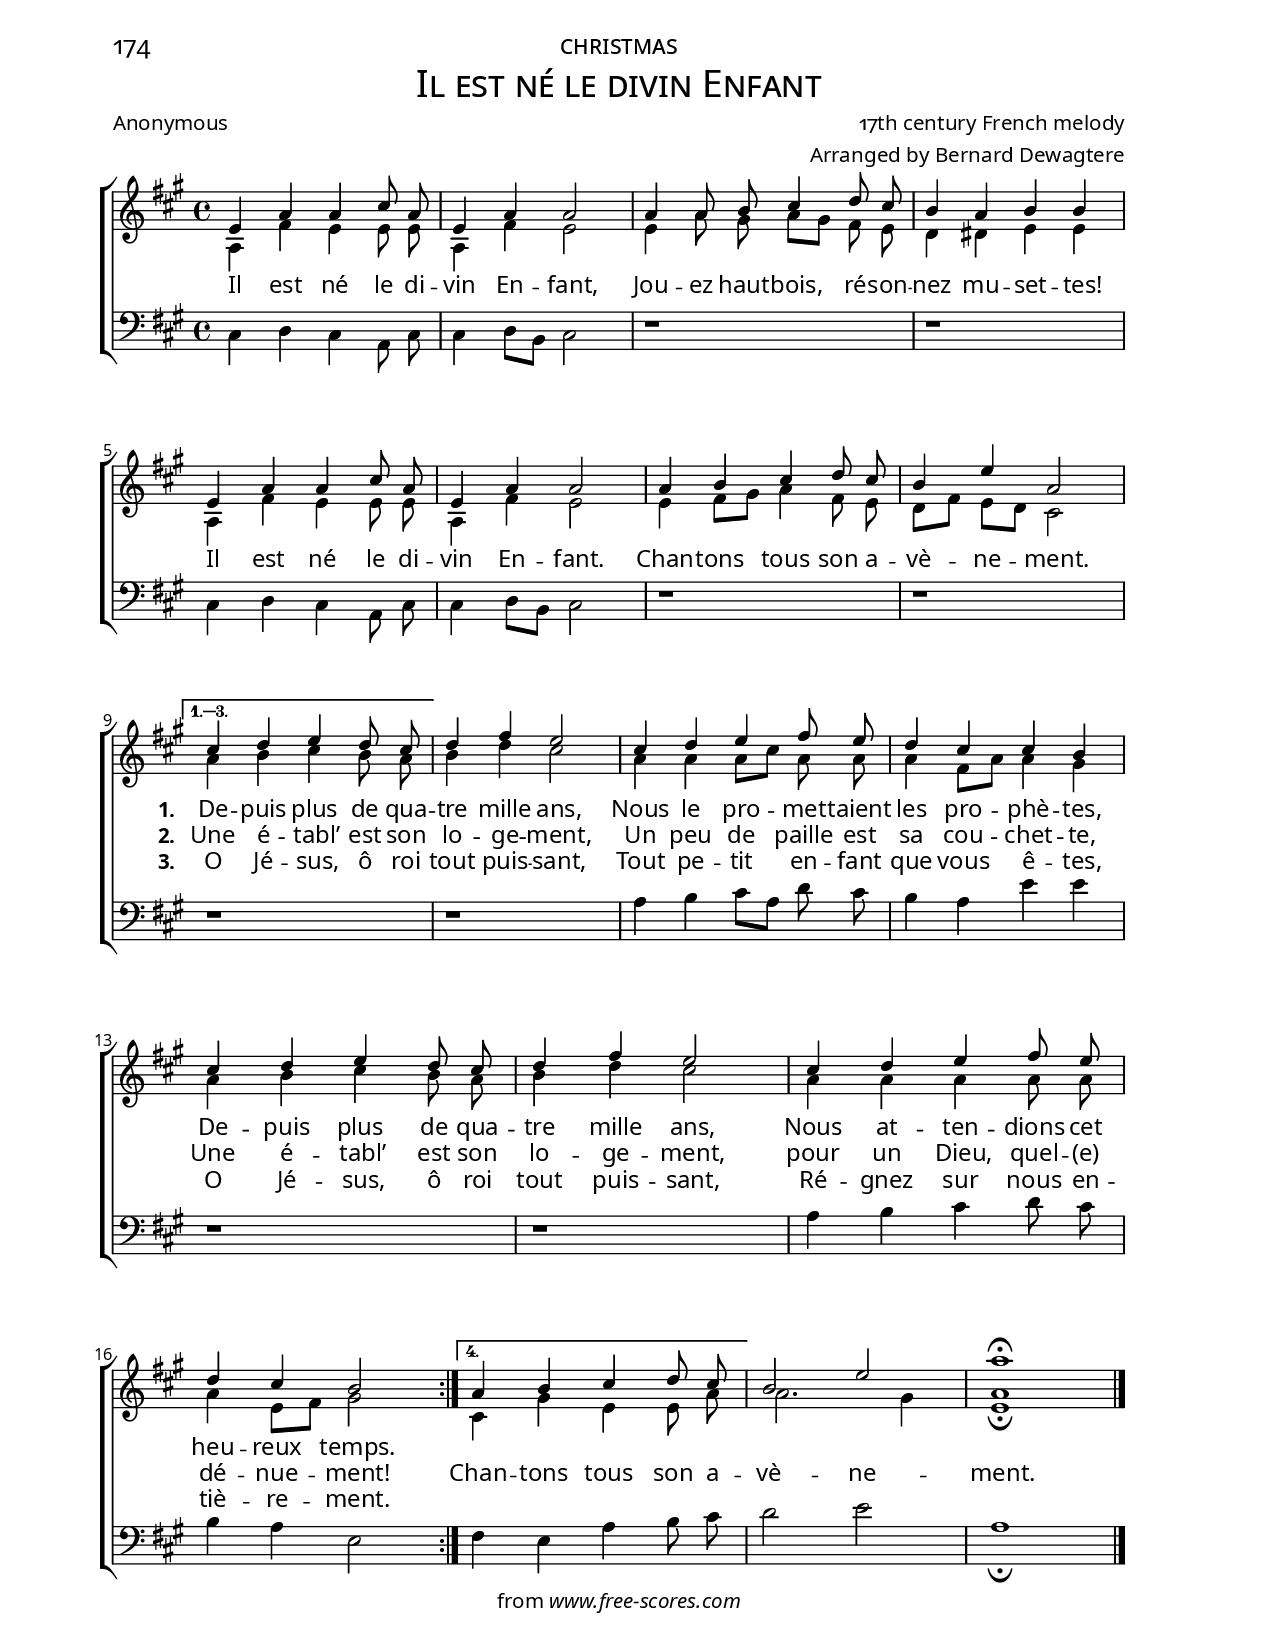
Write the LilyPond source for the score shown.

\version "2.14.2"
\include "util.ly"
\header {
  title = \markup{\override #'(font-name . "Garamond Premr Pro Smbd Subh"){ \abs-fontsize #18 \smallCapsOldStyle"Il est né le divin Enfant"}}
  poet = \markup\oldStyleNum"Anonymous"
  composer = \markup\oldStyleNum"17th century French melody"
  arranger = \markup\oldStyleNum"Arranged by Bernard Dewagtere"
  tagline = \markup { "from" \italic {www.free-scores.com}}
}
\paper {
  %print-all-headers = ##t
  paper-height = 11\in
  paper-width = 8.5\in
  indent = 0\in
  %system-system-spacing = #'((basic-distance . 10) (padding . 0))
  %system-system-spacing =
  %  #'((basic-distance . 0)
  %     (minimum-distance . 0)
  %     (padding . -0.35)
  %     (stretchability . 100))
  ragged-last-bottom = ##f
  ragged-bottom = ##f
  two-sided = ##t
  inner-margin = 1\in
  outer-margin = 0.75\in
  top-margin = 0.26\in
  bottom-margin = 0.25\in
  first-page-number = #174
  print-first-page-number = ##t
  headerLine = \markup{ \smallCapsOldStyle"christmas"}
  oddHeaderMarkup = \markup\fill-line{
     \abs-fontsize #12.5
     \combine 
        \fill-line{"" \on-the-fly #print-page-number-check-first
        \oldStylePageNum""
        }
        \fill-line{\headerLine}
  }
  evenHeaderMarkup = \markup {
     \abs-fontsize #12.5
     \combine
        \on-the-fly #print-page-number-check-first
        \oldStylePageNum""
        \fill-line{\headerLine}
  }
}
#(set-global-staff-size 18) \paper{ #(define fonts (make-pango-font-tree "Garamond Premr Pro" "Garamond Premr Pro" "Garamond Premr Pro" (/ 18 20))) }
global = {
  \key a \major
  \time 4/4
  \autoBeamOff
  \set Score.voltaSpannerDuration = #(ly:make-moment 4 4)
}

sopMusic = \relative c' {
  \repeat volta 4 {
    e4 a a cis8 a |
    e4 a a2 |
    a4 a8 b cis4 d8 cis |
    b4 a b b |
    e, a a cis8 a |
    e4 a a2 |
    
    a4 b cis d8 cis |
    b4 e a,2 |
  }
  \alternative {
    {
      cis4 d e d8 cis |
      d4 fis e2 |
      cis4 d e fis8 e |
      d4 cis cis b |
      
      cis d e d8 cis |
      d4 fis e2 |
      cis4 d e fis8 e |
      d4 cis b2 |
    }
    {
      a4 b cis d8 cis |
      b2 e |
      a1\fermata \bar "|."
    }
  }
}
sopWords = \lyricmode {
  
}

altoMusic = \relative c' {
  a4 fis' e e8 e |
  a,4 fis' e2 |
  e4 a8 gis a[ gis] fis e |
  d4 dis e e |
  a, fis' e e8 e |
  a,4 fis' e2 |
  
  e4 fis8[ gis] a4 fis8 e |
  d[ fis] e[ d] cis2 |
  a'4 b cis b8 a |
  b4 d cis2 |
  a4 a a8[ cis] a a |
  a4 fis8[ a] a4 gis |
  
  a b cis b8 a |
  b4 d cis2 |
  a4 a a a8 a |
  a4 e8[ fis] gis2 |
  cis,4 gis' e e8 a |
  a2. gis4 | <e a>1\fermata \bar "|."
}
altoWords = \lyricmode {
  Il est né le di -- vin En -- fant,
  Jou -- ez haut -- bois, ré -- son -- nez mu -- set -- tes!
  Il est né le di -- vin En -- fant.
  Chan -- tons tous son a -- vè -- ne -- ment.
  \break
  \dropLyricsV
  \set stanza = #"1. "
  De -- puis plus de qua -- tre mille ans,
  Nous le pro -- met -- taient les pro -- phè -- tes,
  De -- puis plus de qua -- tre mille ans,
  Nous at -- ten -- dions cet heu -- reux temps.

}
altoWordsII = \lyricmode {
  \dropLyricsV
  \repeat unfold 34 ""
  \set stanza = #"2. "
  Une é -- tabl’ est son lo -- ge -- ment,
  Un peu de paille est sa cou -- chet -- te,
  Une é -- tabl’ est son lo -- ge -- ment,
  pour un Dieu, quel -- "(e)" dé -- nue -- ment!
  
  
  Chan -- tons tous son a -- vè -- ne -- ment.
}
altoWordsIII = \lyricmode {
  \dropLyricsV
  \repeat unfold 34 ""
  \set stanza = #"3. "
  O Jé -- sus, ô roi tout puis -- sant,
  Tout pe -- tit en -- fant que vous ê -- tes,
  O Jé -- sus, ô roi tout puis -- sant,
  Ré -- gnez sur nous en -- tiè -- re -- ment.
}
altoWordsIV = \lyricmode {
}

tenorMusic = \relative c' {
  
}
tenorWords = \lyricmode {

}

bassMusic = \relative c {
  cis4 d cis a8 cis |
  cis4 d8[ b] cis2 |
  d1\rest |
  d\rest |
  cis4 d cis a8 cis |
  cis4 d8[ b] cis2 |
  
  d1\rest |
  d\rest |
  d\rest |
  d\rest |
  a'4 b cis8[ a] d cis |
  b4 a e' e |
  
  d,1\rest |
  d\rest |
  a'4 b cis d8 cis |
  b4 a e2 |
  fis4 e a b8 cis |
  d2 e |
  a,1\fermata \bar "|."
}
bassWords = \lyricmode {

}

\score {
  <<
   \new ChoirStaff <<
    \new Staff = women <<
      \new Voice = "sopranos" { \voiceOne << \global \sopMusic >> }
      \new Voice = "altos" { \voiceTwo << \global \altoMusic >> }
    >>
    \new Lyrics \with { alignAboveContext = #"women" \override VerticalAxisGroup #'nonstaff-relatedstaff-spacing = #'((basic-distance . 1))} \lyricsto "sopranos" \sopWords
    \new Lyrics = "altosIV"  \with { alignBelowContext = #"women" } \lyricsto "sopranos" \altoWordsIV
    \new Lyrics = "altosIII"  \with { alignBelowContext = #"women" } \lyricsto "sopranos" \altoWordsIII
    \new Lyrics = "altosII"  \with { alignBelowContext = #"women" } \lyricsto "sopranos" \altoWordsII
    \new Lyrics = "altos"  \with { alignBelowContext = #"women" } \lyricsto "sopranos" \altoWords
   \new Staff = men <<
      \clef bass
      \new Voice = "tenors" { \voiceOne << \global \tenorMusic >> }
      \new Voice = "basses" { \voiceTwo << \global \bassMusic >> }
    >>
    \new Lyrics \with { alignAboveContext = #"men" \override VerticalAxisGroup #'nonstaff-relatedstaff-spacing = #'((basic-distance . 1)) } \lyricsto "tenors" \tenorWords
    \new Lyrics \with { alignBelowContext = #"men" \override VerticalAxisGroup #'nonstaff-relatedstaff-spacing = #'((basic-distance . 1)) } \lyricsto "basses" \bassWords
  >>
%    \new PianoStaff << \new Staff { \new Voice { \pianoRH } } \new Staff { \clef "bass" \pianoLH } >>
  >>
  \layout {
  \context {
    \Lyrics
    \override LyricText #'font-size = #1.3
  }
    \context {
      \Score
      %\override SpacingSpanner #'base-shortest-duration = #(ly:make-moment 1 8)
      %\override SpacingSpanner #'common-shortest-duration = #(ly:make-moment 1 4)
    }
    \context {
      % Remove all empty staves
      % \Staff \RemoveEmptyStaves \override VerticalAxisGroup #'remove-first = ##t
    }
    \context {
      \Lyrics
      \override LyricText #'X-offset = #center-on-word
    }
  }
}

